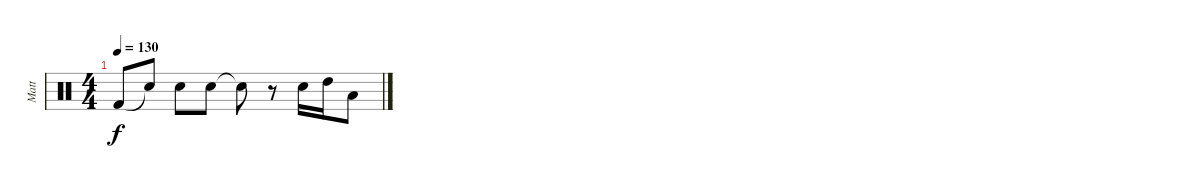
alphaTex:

\track ("Matt" "Matt") {instrument percussion}
\staff {score}
\articulation defaults
\ts (4 4)
\tempo 130
\clef neutral
\ks c "Kick (hit) 2".8{dy f} "Snare (hit)"{t}.8 "Snare (hit) 2".8 "Snare (hit) 2".8 "Snare (hit)"{t}.8
r.8 "Snare (hit) 2".16 "High Tom (hit)".16 "Low Tom (hit)".8
